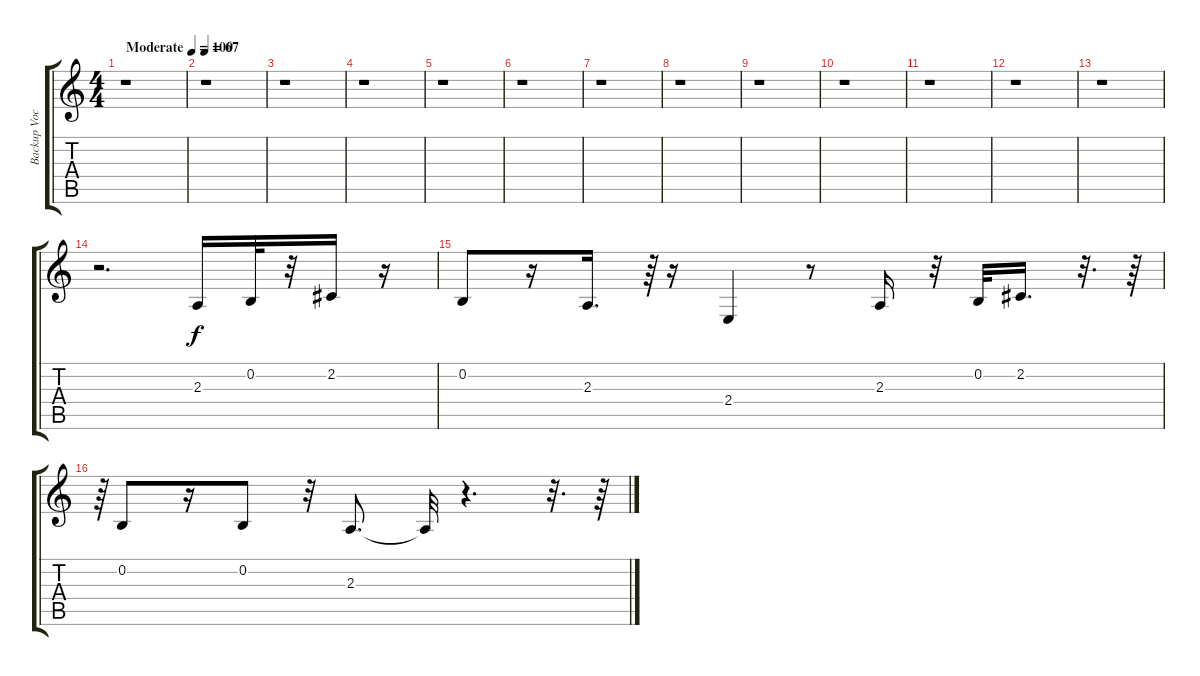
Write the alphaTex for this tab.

\track ("Backup Vocals " "Backup Voc") {instrument synthbrass2}
\staff {score tabs}
\tuning (E4 B3 G3 D3 A2 E2) {hide}
\ts (4 4)
\tempo (100 "Moderate")
\clef g2
\ks c
r.1{dy f instrument synthbrass2} |
\tempo 67
r.1 |
r.1 |
r.1 |
r.1 |
r.1 |
r.1 |
r.1 |
r.1 |
r.1 |
r.1 |
r.1 |
r.1 |
r.2{d} 2.3.16 0.2.32 r.32 2.2.16 r.16 |
0.2.8 r.16 2.3.16{d} r.64{tu (3 2)} r.16 2.4.4 r.8 2.3.16 r.32 0.2.32 2.2.16{d} r.32{d} r.64 |
r.64{tu (3 2)} 0.2.8 r.16 0.2.8 r.32 2.3.8{d} 2.3{t}.32 r.4{d} r.32{d} r.64
